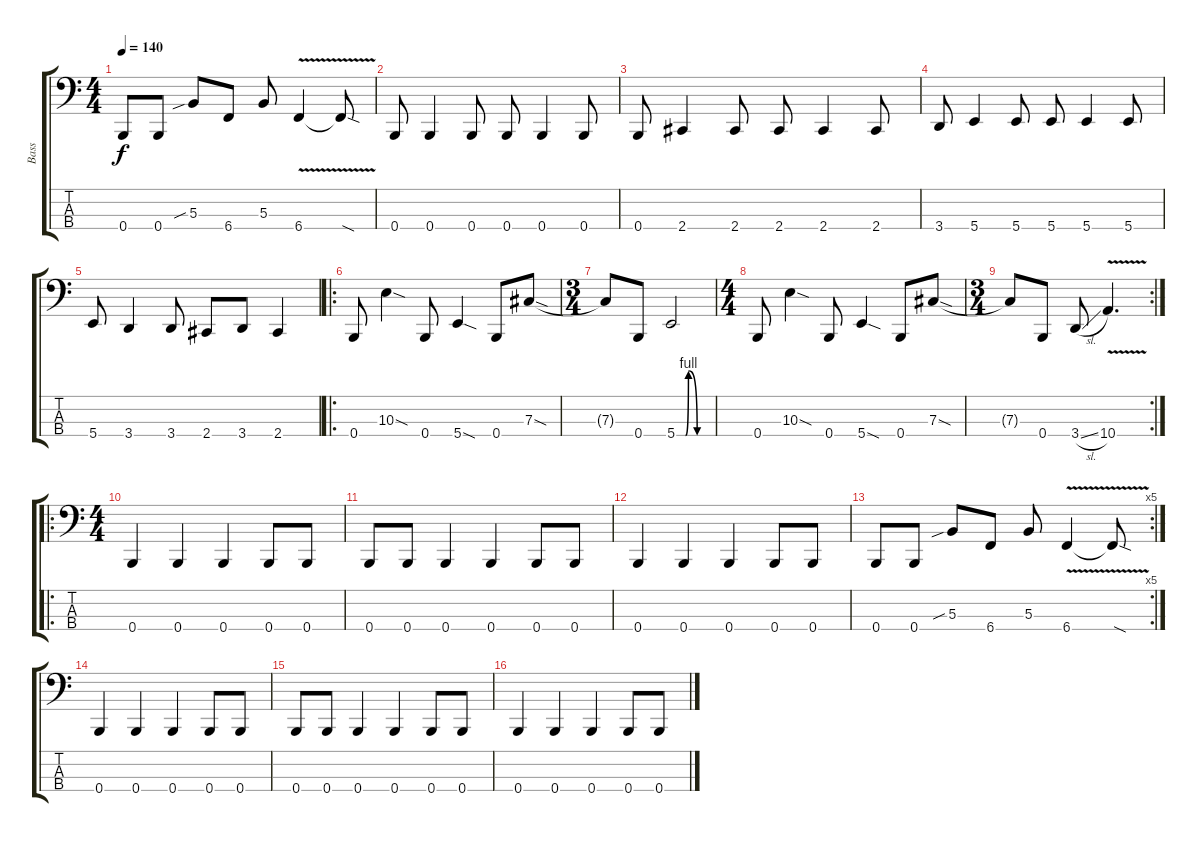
\track ("Bass" "Bass") {instrument electricbasspick}
\staff {score tabs}
\tuning (E2 B1 Gb1 B0) {hide}
\ts (4 4)
\tempo 140
\clef f4
\ks c
0.4.8{dy f} 0.4.8 5.3{sib}.8 6.4.8 5.3.8 6.4{v}.4 6.4{sod t}.8 |
0.4.8 0.4.4 0.4.8 0.4.8 0.4.4 0.4.8 |
0.4.8 2.4.4 2.4.8 2.4.8 2.4.4 2.4.8 |
3.4.8 5.4.4 5.4.8 5.4.8 5.4.4 5.4.8 |
5.4.8 3.4.4 3.4.8 2.4.8 3.4.8 2.4.4 |
\ro
0.4.8 10.3{sod}.4 0.4.8 5.4{sod}.4 0.4.8 7.3{sod}.8 |
\ts (3 4)
7.3{t}.8 0.4.8 5.4{be (custom 0 0 15 0 20 4 35 0 60 0)}.2 |
\ts (4 4)
0.4.8 10.3{sod}.4 0.4.8 5.4{sod}.4 0.4.8 7.3{sod}.8 |
\rc 2
\ts (3 4)
7.3{t}.8 0.4.8 3.4{sl}.8 10.4{v}.4{d} |
\ro
\ts (4 4)
0.4.4 0.4.4 0.4.4 0.4.8 0.4.8 |
0.4.8 0.4.8 0.4.4 0.4.4 0.4.8 0.4.8 |
0.4.4 0.4.4 0.4.4 0.4.8 0.4.8 |
\rc 5
0.4.8 0.4.8 5.3{sib}.8 6.4.8 5.3.8 6.4{v}.4 6.4{sod t}.8 |
0.4.4 0.4.4 0.4.4 0.4.8 0.4.8 |
0.4.8 0.4.8 0.4.4 0.4.4 0.4.8 0.4.8 |
0.4.4 0.4.4 0.4.4 0.4.8 0.4.8
